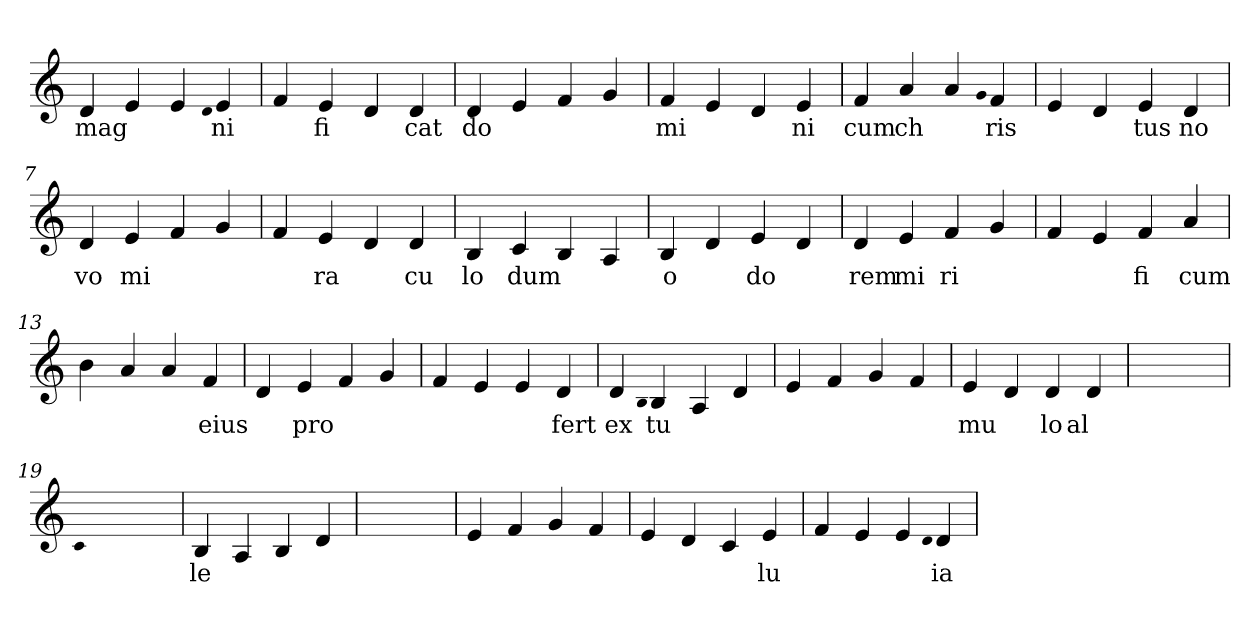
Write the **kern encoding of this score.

**kern	**text
*part1	*part1
*staff1	*staff1
*clefG2	*
=1	=1
4d	mag
4e	.
4e	.
qqd	.
4e	ni
=2	=2
4f	.
4e	fi
4d	.
4d	cat
=3	=3
4d	do
4e	.
4f	.
4g	.
=4	=4
4f	mi
4e	.
4d	.
4e	ni
=5	=5
4f	cum
4a	ch
4a	.
qqg	.
4f	ris
=6	=6
4e	.
4d	.
4e	tus
4d	no
=7	=7
4d	vo
4e	mi
4f	.
4g	.
=8	=8
4f	.
4e	ra
4d	.
4d	cu
=9	=9
4B	lo
4c	dum
4B	.
4A	.
=10	=10
4B	o
4d	.
4e	do
4d	.
=11	=11
4d	rem
4e	mi
4f	ri
4g	.
=12	=12
4f	.
4e	.
4f	fi
4a	cum
=13	=13
4b	.
4a	.
4a	.
4f	eius
=14	=14
4d	.
4e	pro
4f	.
4g	.
=15	=15
4f	.
4e	.
4e	.
4d	fert
=16	=16
4d	ex
qqB	.
4B	tu
4A	.
4d	.
=17	=17
4e	.
4f	.
4g	.
4f	.
=18	=18
4e	mu
4d	.
4d	lo
4d	al
=19	=19
1ryy	.
=19	=19
qqc	.
1ryy	.
=19	=19
4B	le
4A	.
4B	.
4d	.
=20	=20
1ryy	.
=20	=20
4e	.
4f	.
4g	.
4f	.
=21	=21
4e	.
4d	.
4c	.
4e	lu
=22	=22
4f	.
4e	.
4e	.
qqd	.
4d	ia
=	=
*-	*-
